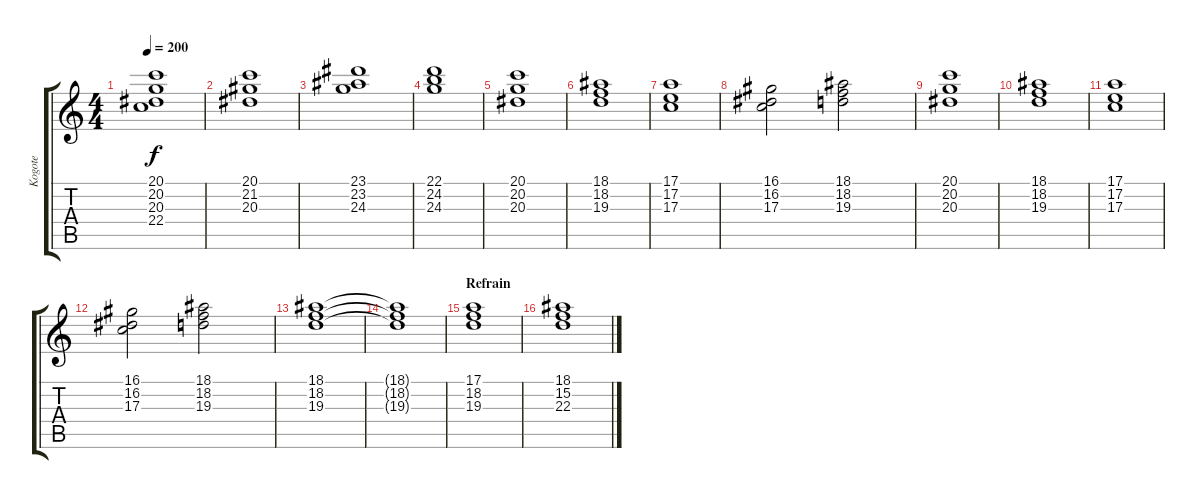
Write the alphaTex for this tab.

\track ("Kogote" "Kogote") {instrument drawbarorgan}
\staff {score tabs}
\tuning (E4 B3 G3 D3 A2 E2) {hide}
\ts (4 4)
\tempo 200
\clef g2
\ks c
(20.1 20.2 20.3 22.4).1{dy f} |
(20.1 21.2 20.3).1 |
(23.1 23.2 24.3).1 |
(22.1 24.2 24.3).1 |
(20.1 20.2 20.3).1 |
(18.1 18.2 19.3).1 |
(17.1 17.2 17.3).1 |
(16.1 16.2 17.3).2 (18.1 18.2 19.3).2 |
(20.1 20.2 20.3).1 |
(18.1 18.2 19.3).1 |
(17.1 17.2 17.3).1 |
(16.1 16.2 17.3).2 (18.1 18.2 19.3).2 |
(18.1 18.2 19.3).1 |
(18.1{t} 18.2{t} 19.3{t}).1 |
\section ("" "Refrain")
(17.1 18.2 19.3).1 |
(18.1 15.2 22.3).1
